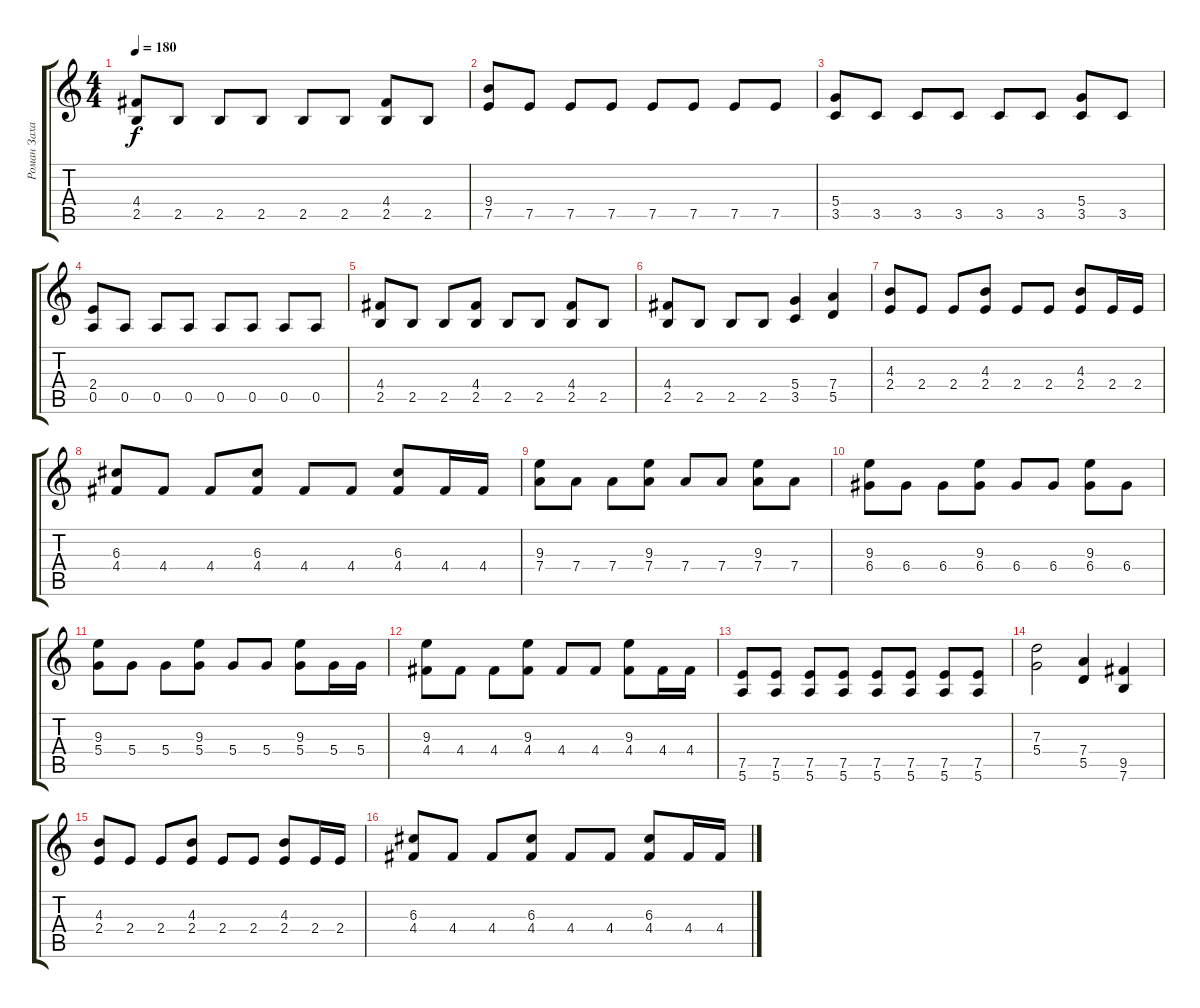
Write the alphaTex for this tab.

\track ("Роман Захаров" "Роман Заха") {instrument distortionguitar}
\staff {score tabs}
\tuning (E4 B3 G3 D3 A2 E2) {hide}
\ts (4 4)
\tempo 180
\clef g2
\ks c
(4.4 2.5).8{dy f} 2.5.8 2.5.8 2.5.8 2.5.8 2.5.8 (4.4 2.5).8 2.5.8 |
(9.4 7.5).8 7.5.8 7.5.8 7.5.8 7.5.8 7.5.8 7.5.8 7.5.8 |
(5.4 3.5).8 3.5.8 3.5.8 3.5.8 3.5.8 3.5.8 (5.4 3.5).8 3.5.8 |
(2.4 0.5).8 0.5.8 0.5.8 0.5.8 0.5.8 0.5.8 0.5.8 0.5.8 |
(4.4 2.5).8 2.5.8 2.5.8 (4.4 2.5).8 2.5.8 2.5.8 (4.4 2.5).8 2.5.8 |
(4.4 2.5).8 2.5.8 2.5.8 2.5.8 (5.4 3.5).4 (7.4 5.5).4 |
(4.3 2.4).8 2.4.8 2.4.8 (4.3 2.4).8 2.4.8 2.4.8 (4.3 2.4).8 2.4.16 2.4.16 |
(6.3 4.4).8 4.4.8 4.4.8 (6.3 4.4).8 4.4.8 4.4.8 (6.3 4.4).8 4.4.16 4.4.16 |
(9.3 7.4).8 7.4.8 7.4.8 (9.3 7.4).8 7.4.8 7.4.8 (9.3 7.4).8 7.4.8 |
(9.3 6.4).8 6.4.8 6.4.8 (9.3 6.4).8 6.4.8 6.4.8 (9.3 6.4).8 6.4.8 |
(9.3 5.4).8 5.4.8 5.4.8 (9.3 5.4).8 5.4.8 5.4.8 (9.3 5.4).8 5.4.16 5.4.16 |
(9.3 4.4).8 4.4.8 4.4.8 (9.3 4.4).8 4.4.8 4.4.8 (9.3 4.4).8 4.4.16 4.4.16 |
(7.5 5.6).8 (7.5 5.6).8 (7.5 5.6).8 (7.5 5.6).8 (7.5 5.6).8 (7.5 5.6).8 (7.5 5.6).8 (7.5 5.6).8 |
(7.3 5.4).2 (7.4 5.5).4 (9.5 7.6).4 |
(4.3 2.4).8 2.4.8 2.4.8 (4.3 2.4).8 2.4.8 2.4.8 (4.3 2.4).8 2.4.16 2.4.16 |
(6.3 4.4).8 4.4.8 4.4.8 (6.3 4.4).8 4.4.8 4.4.8 (6.3 4.4).8 4.4.16 4.4.16
